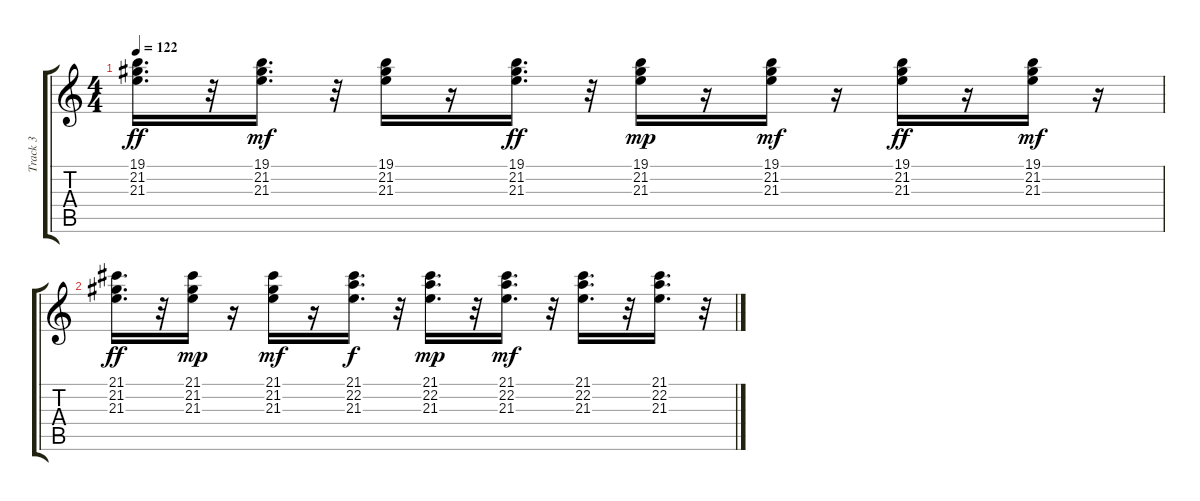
\track ("Track 3" "Track 3") {instrument acousticgrandpiano}
\staff {score tabs}
\tuning (E4 B3 G3 D3 A2 E2) {hide}
\ts (4 4)
\tempo 122
\clef g2
\ks c
(19.1 21.2 21.3).16{d dy ff} r.32 (19.1 21.2 21.3).16{d dy mf} r.32 (19.1 21.2 21.3).16 r.16 (19.1 21.2 21.3).16{d dy ff} r.32 (19.1 21.2 21.3).16{dy mp} r.16 (19.1 21.2 21.3).16{dy mf} r.16 (19.1 21.2 21.3).16{dy ff} r.16 (19.1 21.2 21.3).16{dy mf} r.16 |
(21.1 21.2 21.3).16{d dy ff} r.32 (21.1 21.2 21.3).16{dy mp} r.16 (21.1 21.2 21.3).16{dy mf} r.16 (21.1 22.2 21.3).16{d dy f} r.32 (21.1 22.2 21.3).16{d dy mp} r.32 (21.1 22.2 21.3).16{d dy mf} r.32 (21.1 22.2 21.3).16{d} r.32 (21.1 22.2 21.3).16{d} r.32
